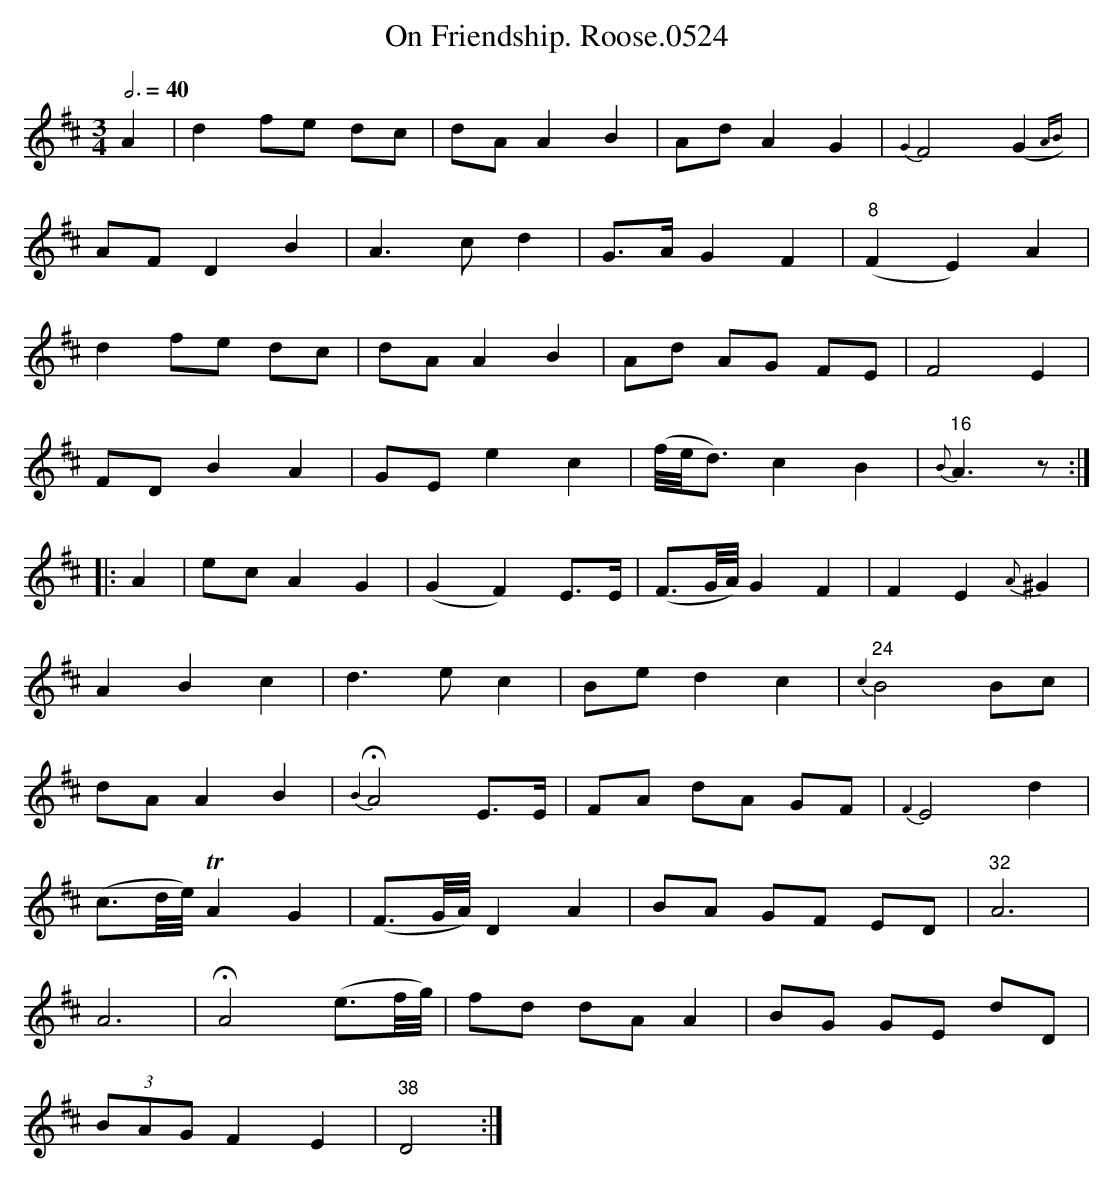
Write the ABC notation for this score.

X:1
T:On Friendship. Roose.0524
M:3/4
L:1/4
Q:3/4=40
K:D
A|df/e/ d/c/ |d/A/AB |A/d/AG |{G2}F2(G {AB}) |
A/F/DB |A>cd |G/>A/ GF |"8"(FE)A |
df/e/ d/c/ |d/A/AB |A/d/ A/G/ F/E/ |F2E |
F/D/BA |G/E/ec |(f///e///d3//)cB |"16"{B}A3/z/:|
|:A|e/c/AG |(GF)E/>E/|(F/>G//A///) GF |FE{A}^G |
ABc |d>ec |B/e/dc |"24"{c2}B2B/c/ |
d/A/AB |{B2}!fermata!A2 E/>E/|F/A/ d/A/ G/F/ |{F2}E2d |
(c/>d//e///)!trill!AG |(F/>G//A///)DA |B/A/ G/F/ E/D/ |"32"A3 |
A3 |!fermata!A2 (e/>f//g///) |f/d/ d/A/ A |B/G/ G/E/ d/D/ |
(3B/A/G/ FE |"38"D2:|
